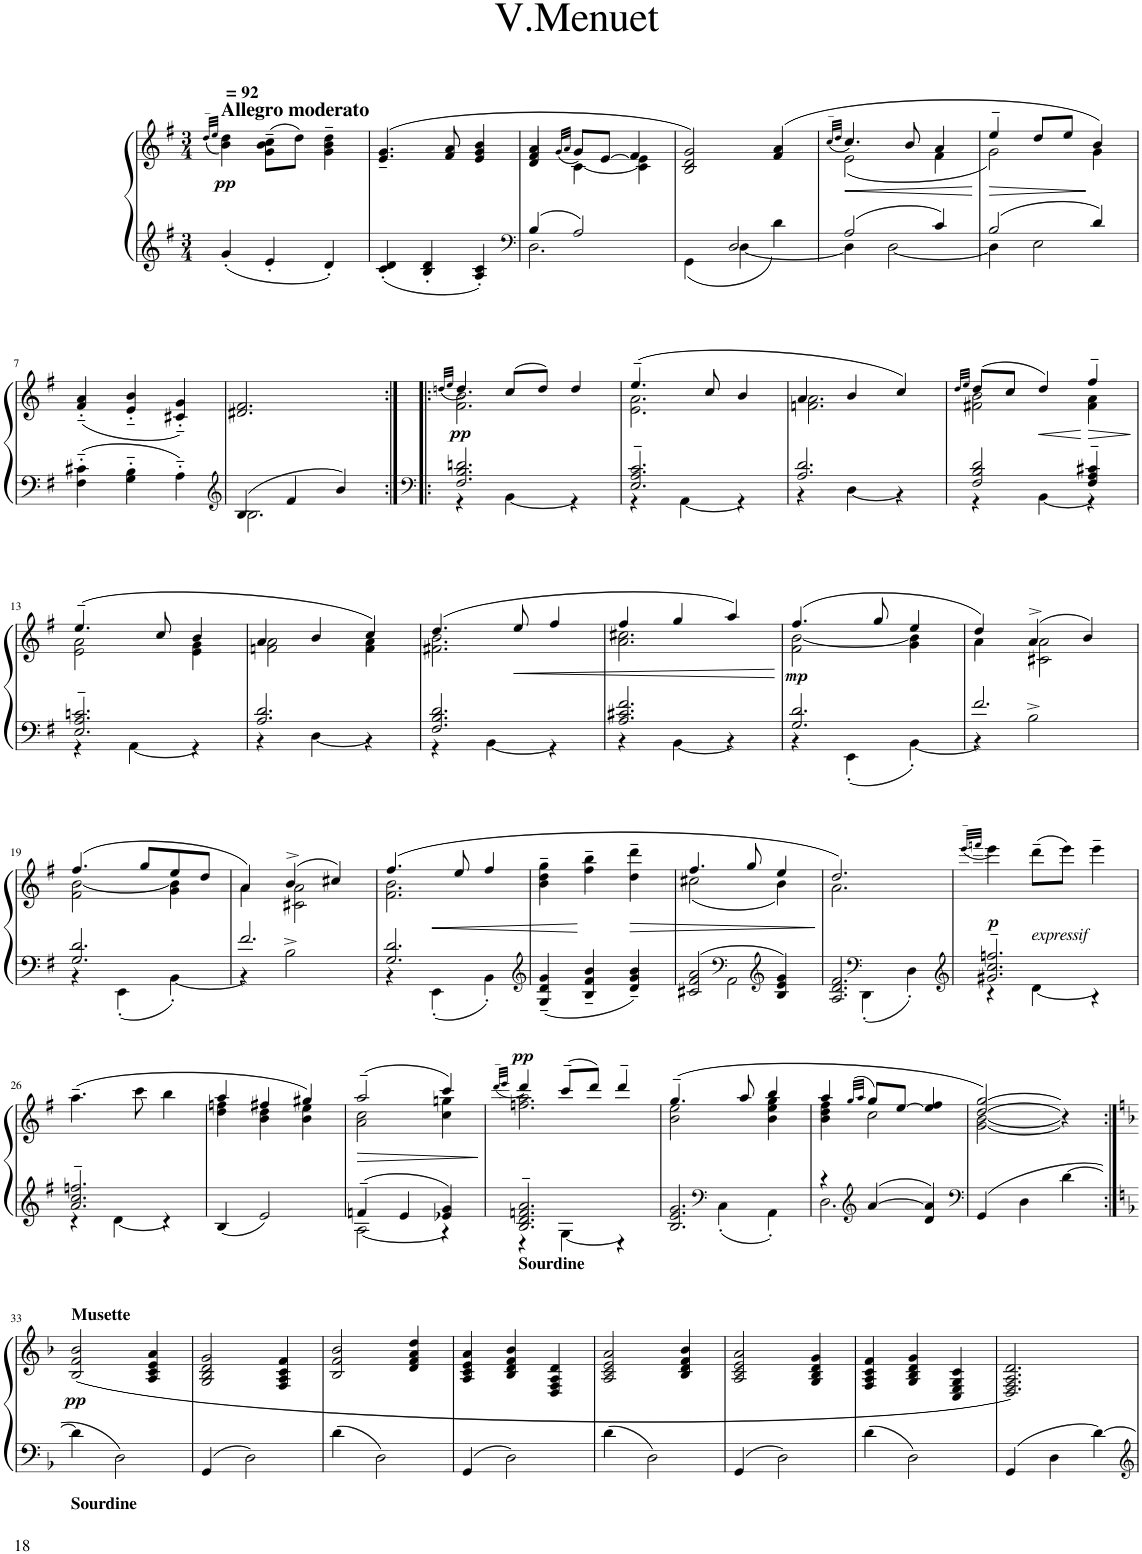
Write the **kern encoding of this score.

**kern	**kern	**dynam
*part1	*part1	*part1
*staff2	*staff1	*staff1/2
*I"Piano	*	*
*I'Pno.	*	*
!!LO:PB:g=z
*clefG2	*clefG2	*
*k[f#]	*k[f#]	*
*M3/4	*M3/4	*
=1	=1	=1
*	*^	*
.	.	(32qdd~>/LLL	.
.	.	32qee/JJJ	.
!	!LO:TX:a:B:t=Allegro moderato	!	!
!	!LO:TX:a:B:t== 92	!	!
!	!	!	!LO:DY:b
4g'/	(4b\ 4dd\	8dd	pp
.	.	8ryy	.
4e'/	(8g\~ 8b\~ 8cc\~L	4ryy	.
.	8dd\J)	.	.
4d'/)	4g\~ 4b\~ 4dd\~	4ryy	.
*	*v	*v	*
=2	=2	=2
4c/' 4d/'	(4.e/~ 4.g/~	.
4B/' 4d/'	.	.
.	8f#/ 8a/	.
4A/' 4c/'	4e/ 4g/ 4b/	.
=3	=3	=3
*clefF4	*	*
*^	*^	*
*	*	*	*^	*
4B/	2.D\	4f#/ 4a/	4d/	4ryy	.
.	.	.	.	(32qg/LLL	.
.	.	.	.	32qa/JJJ	.
2A/)	.	(8g/L	[4c\	16g	.
.	.	.	.	8.ryy	.
.	.	[8e/J	.	.	.
.	.	4f#/	4c\] 4e\]	4ryy	.
*	*	*v	*v	*v	*
=4	=4	=4	=4
4ryy	4GG\	2B/ 2d/ 2g/)	.
2D/	[4D\	.	.
.	4d\	(4f#/ 4a/	.
=5	=5	=5	=5
*	*	*^	*
*	*	*	*^	*
.	.	.	.	(32qcc~/LLL	.
.	.	.	.	32qdd/JJJ	.
!	!	!	!	!	!LO:HP:b
2A/	4D\]	4.cc/	(2e\	8cc)	<
.	.	.	.	8ryy	.
.	[2D\	.	.	2ryy	.
.	.	8b/	.	.	.
4c/	.	4a/	4f#\	.	.
*	*	*	*v	*v	*
=6	=6	=6	=6	=6
!	!	!	!	!LO:HP:b
2B/	4D\]	4ee~/	2g\)	>
.	2E\	8dd/L	.	.
.	.	8ee/J	.	.
4d/	.	4b/)	4g\	[
*v	*v	*	*	*
*	*v	*v	*
!!LO:LB:g=z
=7	=7	=7
4F#\'~ 4c#X\'~	(4f#/'~ 4a/'~	.
4G\'~ 4B\'~	4e/'~ 4b/'~	.
4A'~\	4c#X/'~ 4g/'~)	.
=8	=8	=8
*clefG2	*	*
*^	*	*
4B/	2.B\	2.d#X/ 2.f#/	.
4f#/	.	.	.
4b/	.	.	.
*v	*v	*	*
=9:|!|:	=9:|!|:	=9:|!|:
*clefF4	*	*
*	*^	*
.	.	(32qddn/LLL	.
.	.	32qee/JJJ	.
*^	*	*^	*
*	*^	*	*	*	*
!	!	!	!	!	!	!LO:DY:b
2.F#/ 2.B/ 2.dn/	4r	2ryy	4dd/	8dd)	2.f#\ 2.b\	pp
.	.	.	.	8ryy	.	.
.	[4BB\	.	(8cc/L	2ryy	.	.
.	.	.	8dd/J)	.	.	.
.	4r	4BB]	4dd/	.	.	.
*	*	*	*	*v	*v	*
=10	=10	=10	=10	=10	=10
2.E/~ 2.A/~ 2.c/~	4r	2ryy	(4.ee~/	2.e\ 2.a\	.
.	[4AA\	.	.	.	.
.	.	.	8cc/	.	.
.	4r	4AA]	4b/	.	.
=11	=11	=11	=11	=11	=11
2.A/ 2.d/	4r	2ryy	4a/	2.fn\ 2.a\	.
.	[4D\	.	4b/	.	.
.	4r	4D]	4cc/)	.	.
=12	=12	=12	=12	=12	=12
.	.	.	32qdd/LLL	.	.
.	.	.	32qee/JJJ	.	.
2F#/ 2B/ 2d/	4r	2ryy	(8dd/L	2f#X\ 2b\	.
.	.	.	8cc/J	.	.
!	!	!	!	!	!LO:HP:b
.	[4BB\	.	4dd/)	.	<
!	!	!	!	!	!LO:HP:n=1:b
4F#/~ 4A/~ 4c#X/~	4r	4BB]	4ff#~/	4f#\ 4a\	] >
*v	*v	*v	*	*	*
*	*v	*v	*
.	.	[
!!LO:LB:g=z
=13	=13	=13
*^	*^	*
*	*^	*	*	*
2.E/~ 2.A/~ 2.cn/~	4r	2ryy	(4.ee~/	2e\ 2a\	.
.	[4AA\	.	.	.	.
.	.	.	8cc/	.	.
.	4r	4AA]	4b/	4e\ 4g\	.
=14	=14	=14	=14	=14	=14
2.A/ 2.d/	4r	2ryy	4a/	2fn\ 2a\	.
.	[4D\	.	4b/	.	.
.	4r	4D]	4cc/)	4f\ 4a\	.
=15	=15	=15	=15	=15	=15
2.F#/ 2.B/ 2.d/	4r	2ryy	(4.dd/	2.f#X\ 2.b\	.
.	[4BB\	.	.	.	.
!	!	!	!	!	!LO:HP:b
.	.	.	8ee/	.	<
.	4r	4BB]	4ff#/	.	.
=16	=16	=16	=16	=16	=16
2.A/ 2.c#X/ 2.f#/	4r	2ryy	4ff#/	2.a\ 2.cc#X\	.
.	[4BB\	.	4gg/	.	.
.	4r	4BB]	4aa/)	.	.
*v	*v	*v	*	*	*
*	*v	*v	*
.	.	]
=17	=17	=17
*^	*^	*
!	!	!	!	!LO:DY:b
2.G/ 2.d/	4r	(4.ff#/	2f#\ [2b\	mp
.	4EE'\	.	.	.
.	.	8gg/	.	.
.	[4BB'\	4ee/	4g\ 4b\]	.
=18	=18	=18	=18	=18
*	*^	*	*	*
2.f#/	4r	2.BB]	4dd/)	4a\	.
.	2B^>\	.	(4a^/	2c#X\ 2a\	.
.	.	.	4b/)	.	.
*	*v	*v	*	*	*
!!LO:LB:g=z	!!
=19	=19	=19	=19	=19
2.G/ 2.d/	4r	(4.ff#/	2f#\ [2b\	.
.	4EE'\	.	.	.
.	.	8gg/L	.	.
.	[4BB'\	8ee/	4g\ 4b\]	.
.	.	8dd/J	.	.
=20	=20	=20	=20	=20
*	*^	*	*	*
2.f#/	4r	2.BB]	4a/)	4a\	.
.	2B^>\	.	(4b^/	2c#X\ 2a\	.
.	.	.	4cc#X/)	.	.
*	*v	*v	*	*	*
=21	=21	=21	=21	=21
2.G/ 2.d/	4r	(4.ff#/	2.f#\ 2.b\	.
!	!	!	!	!LO:HP:b=2
.	4EE'\	.	.	<
.	.	8ee/	.	.
.	4BB'\	4ff#/	.	.
*v	*v	*	*	*
*	*v	*v	*
=22	=22	=22
*clefG2	*	*
4G/~ 4d/~ 4g/~	4b\~ 4dd\~ 4gg\~	.
4B/~ 4f#/~ 4b/~	4ff#\~ 4bb\~	[
!	!	!LO:HP:b
4d/~ 4g/~ 4b/~	4dd\~ 4ddd\~	>
=23	=23	=23
*^	*^	*
2c#X/ 2f#/ 2a/	4ryy	4.ff#/	(2cc#X\	.
*clefF4	*	*	*	*
.	2AA\	.	.	.
.	.	8gg/	.	.
*clefG2	*	*	*	*
4B/ 4e/ 4g/	.	4ee/	4b\)	.
*v	*v	*	*	*
*	*v	*v	*
.	.	]
=24	=24	=24
*^	*^	*
2.A/ 2.d/ 2.f#/	4ryy	2.dd/)	2.a\	.
*clefF4	*	*	*	*
.	4DD'\	.	.	.
.	4D'\	.	.	.
*v	*v	*	*	*
=25	=25	=25	=25
*clefG2	*	*	*
.	.	(32qeee~>/LLL	.
.	.	32qfffn/JJJ	.
*^	*	*	*
*	*^	*	*	*
!	!	!	!	!	!LO:DY:b
2.g#X/~ 2.cc/~ 2.ffn/~	4r	2ryy	4eee\	8eee)	p
.	.	.	.	8ryy	.
!	!LO:TX:a:i:t=expressif	!	!	!	!
.	[4d\	.	(8ddd~\L	2ryy	.
.	.	.	8eee\J)	.	.
.	4r	4d]	4eee~\	.	.
*	*	*	*v	*v	*
!!LO:LB:g=z
=26	=26	=26	=26	=26
2.a/~ 2.cc/~ 2.ffn/~	4r	2ryy	(4.aa~\	.
.	[4d\	.	.	.
.	.	.	8ccc\	.
.	4r	4d]	4bb\	.
*v	*v	*v	*	*
=27	=27	=27
*	*^	*
4B/	4aa/	4dd\ 4ffn\	.
2e/	4ff#X/	4b\ 4dd\	.
.	4gg#X/)	4b\ 4ee\	.
=28	=28	=28	=28
*^	*	*	*
*	*^	*	*	*
4fn~/	[2A\	2ryy	(2aa~/	2a\ 2cc\	.
4e/	.	.	.	.	.
4e-X/ 4g/	4r	4A]	4ccc/)	4cc\ 4ggn\	.
*v	*v	*v	*	*	*
*	*v	*v	*
.	.	[
=29	=29	=29
*	*^	*
*	*	*^	*
.	.	.	(32qddd~/LLL	.
.	.	.	32qeee/JJJ	.
*^	*	*	*	*
*	*^	*	*	*	*
!LO:TX:b:B:t=Sourdine	!	!	!	!	!	!
!	!	!	!	!	!	!LO:DY:a
2.B/~ 2.d/~ 2.fn/~ 2.a/~	4r	2ryy	4ddd/	2.ffn\ 2.aa\	8ddd)	pp
.	.	.	.	.	8ryy	.
.	[4G\	.	(8ccc~/L	.	2ryy	.
.	.	.	8ddd/J)	.	.	.
.	4r	4G]	4ddd~/	.	.	.
*	*v	*v	*	*	*	*
*	*	*	*v	*v	*
=30	=30	=30	=30	=30
2.B/ 2.e/ 2.g/	4ryy	(4.gg~/	2b\ 2ee\	.
*clefF4	*	*	*	*
.	4C'\	.	.	.
.	.	8aa/	.	.
.	4AA'\	4bb/	4b\ 4ee\ 4gg\	.
=31	=31	=31	=31	=31
4r	2.D\	4aa/	4b\ 4dd\ 4ff#\	.
*clefG2	*	*	*	*
.	.	(32qgg/LLL	.	.
.	.	32qaa/JJJ	.	.
[4a/	.	8gg/L)	2cc\	.
.	.	[8ee/J	.	.
4d/ 4a/]	.	4ee/] 4ff#/	.	.
*v	*v	*	*	*
*	*v	*v	*
=32	=32	=32
*clefF4	*	*
*	*^	*
*	*	*^	*
4GG/	[2dd/ [2gg/)	[2g\ [2b\	2ryy	.
4D\	.	.	.	.
[4d\	4r	4ryy	4g] 4b] 4dd] 4gg]	.
*	*v	*v	*v	*
!!LO:LB:g=z
=33:|!	=33:|!	=33:|!
*k[b-]	*k[b-]	*
*	*^	*
*	*	*^	*
!	!LO:TX:a:B:t=Musette	!	!	!
!LO:TX:b:B:t=Sourdine	!	!	!	!
!	!	!	!	!LO:DY:b
*	*v	*v	*v	*
4d\]	(2B-/ 2f/ 2b-/	pp
2D\	.	.
.	4A/ 4c/ 4e/ 4a/	.
=34	=34	=34
4GG/	2G/ 2B-/ 2d/ 2g/	.
2D\	.	.
.	4F/ 4A/ 4c/ 4f/	.
=35	=35	=35
4d\	2B-/ 2f/ 2b-/	.
2D\	.	.
.	4d/ 4f/ 4a/ 4dd/	.
=36	=36	=36
4GG/	4A/ 4c/ 4e/ 4a/	.
2D\	4B-/ 4d/ 4f/ 4b-/	.
.	4D/ 4F/ 4A/ 4d/	.
=37	=37	=37
4d\	2A/ 2c/ 2e/ 2a/	.
2D\	.	.
.	4B-/ 4d/ 4f/ 4b-/	.
=38	=38	=38
4GG/	2A/ 2c/ 2e/ 2a/	.
2D\	.	.
.	4G/ 4B-/ 4d/ 4g/	.
=39	=39	=39
4d\	4F/ 4A/ 4c/ 4f/	.
2D\	4G/ 4B-/ 4d/ 4g/	.
.	4C/ 4E/ 4G/ 4c/	.
=40	=40	=40
4GG/	2.D/ 2.F/ 2.A/ 2.d/)	.
4D\	.	.
[4d\	.	.
=	=	=
*-	*-	*-
